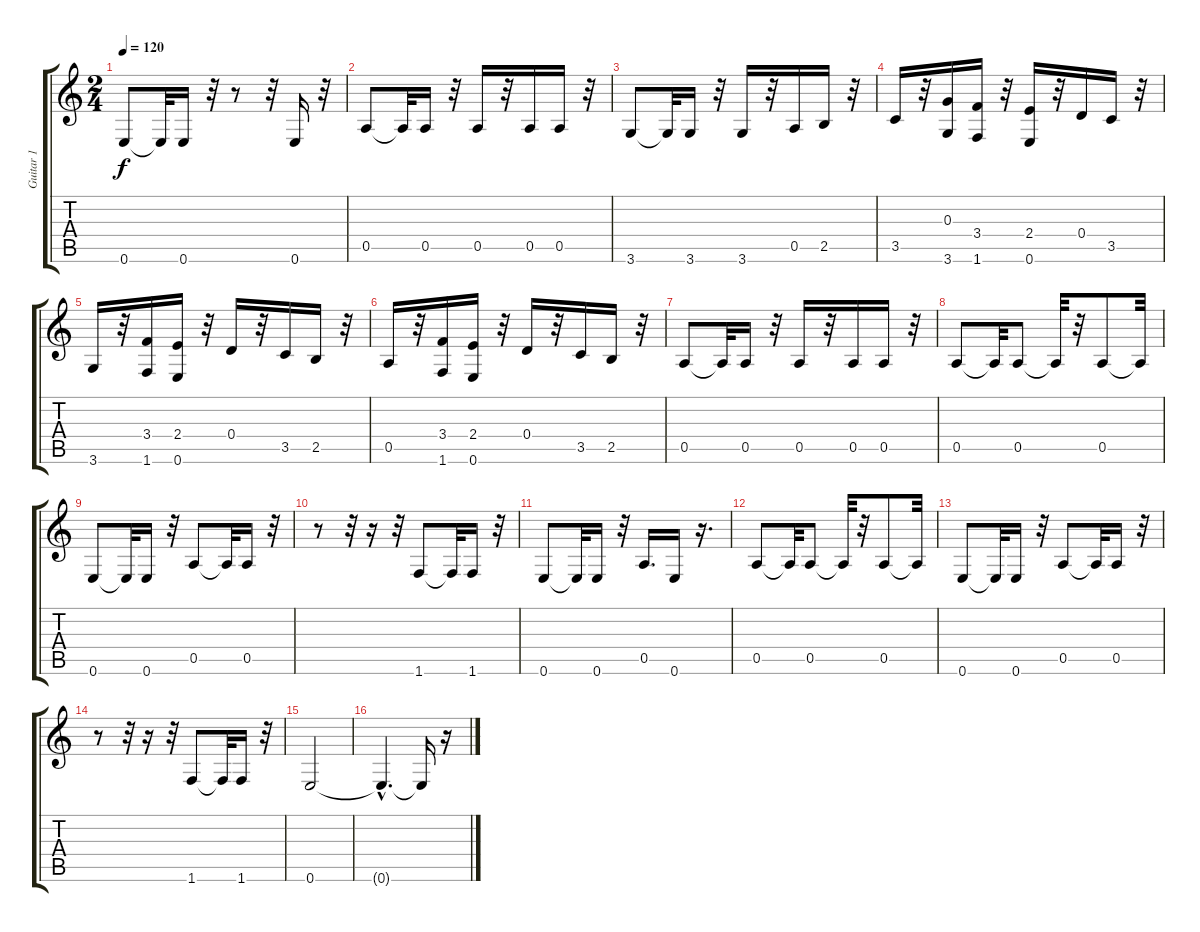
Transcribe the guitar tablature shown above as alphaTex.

\track ("Guitar 1" "Guitar 1") {instrument acousticguitarnylon}
\staff {score tabs}
\tuning (E4 B3 G3 D3 A2 E2) {hide}
\ts (2 4)
\tempo 120
\clef g2
\ks c
0.6.8{dy f} 0.6{t}.32 0.6.16 r.32 r.8 r.32 0.6.16 r.32 |
0.5.8 0.5{t}.32 0.5.16 r.32 0.5.16 r.32 0.5.16 0.5.16 r.32 |
3.6.8 3.6{t}.32 3.6.16 r.32 3.6.16 r.32 0.5.16 2.5.16 r.32 |
3.5.16 r.32 (0.3 3.6).16 (3.4 1.6).16 r.32 (2.4 0.6).16 r.32 0.4.16 3.5.16 r.32 |
3.6.16 r.32 (3.4 1.6).16 (2.4 0.6).16 r.32 0.4.16 r.32 3.5.16 2.5.16 r.32 |
0.5.16 r.32 (3.4 1.6).16 (2.4 0.6).16 r.32 0.4.16 r.32 3.5.16 2.5.16 r.32 |
0.5.8 0.5{t}.32 0.5.16 r.32 0.5.16 r.32 0.5.16 0.5.16 r.32 |
0.5.8 0.5{t}.32 0.5.8 0.5{t}.32 r.32 0.5.8 0.5{t}.32 |
0.6.8 0.6{t}.32 0.6.16 r.32 0.5.8 0.5{t}.32 0.5.16 r.32 |
r.8 r.32 r.16 r.32 1.6.8 1.6{t}.32 1.6.16 r.32 |
0.6.8 0.6{t}.32 0.6.16 r.32 0.5.16{d} 0.6.16 r.16{d} |
0.5.8 0.5{t}.32 0.5.8 0.5{t}.32 r.32 0.5.8 0.5{t}.32 |
0.6.8 0.6{t}.32 0.6.16 r.32 0.5.8 0.5{t}.32 0.5.16 r.32 |
r.8 r.32 r.16 r.32 1.6.8 1.6{t}.32 1.6.16 r.32 |
0.6.2 |
0.6{hac t}.4{d} 0.6{t}.16 r.16
